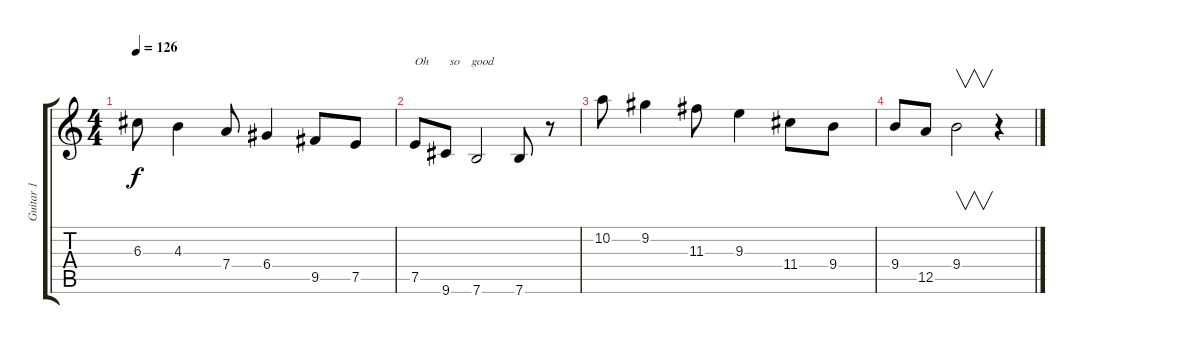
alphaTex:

\track ("Guitar 1" "Guitar 1") {instrument distortionguitar}
\staff {score tabs}
\tuning (E4 B3 G3 D3 A2 E2) {hide}
\ts (4 4)
\tempo 126
\clef g2
\ks c
6.3.8{dy f} 4.3.4 7.4.8 6.4.4 9.5.8 7.5.8 |
7.5.8{txt "Oh       so    good"} 9.6.8 7.6.2 7.6.8 r.8 |
10.2.8 9.2.4 11.3.8 9.3.4 11.4.8 9.4.8 |
9.4.8 12.5.8 9.4.2{v} r.4
